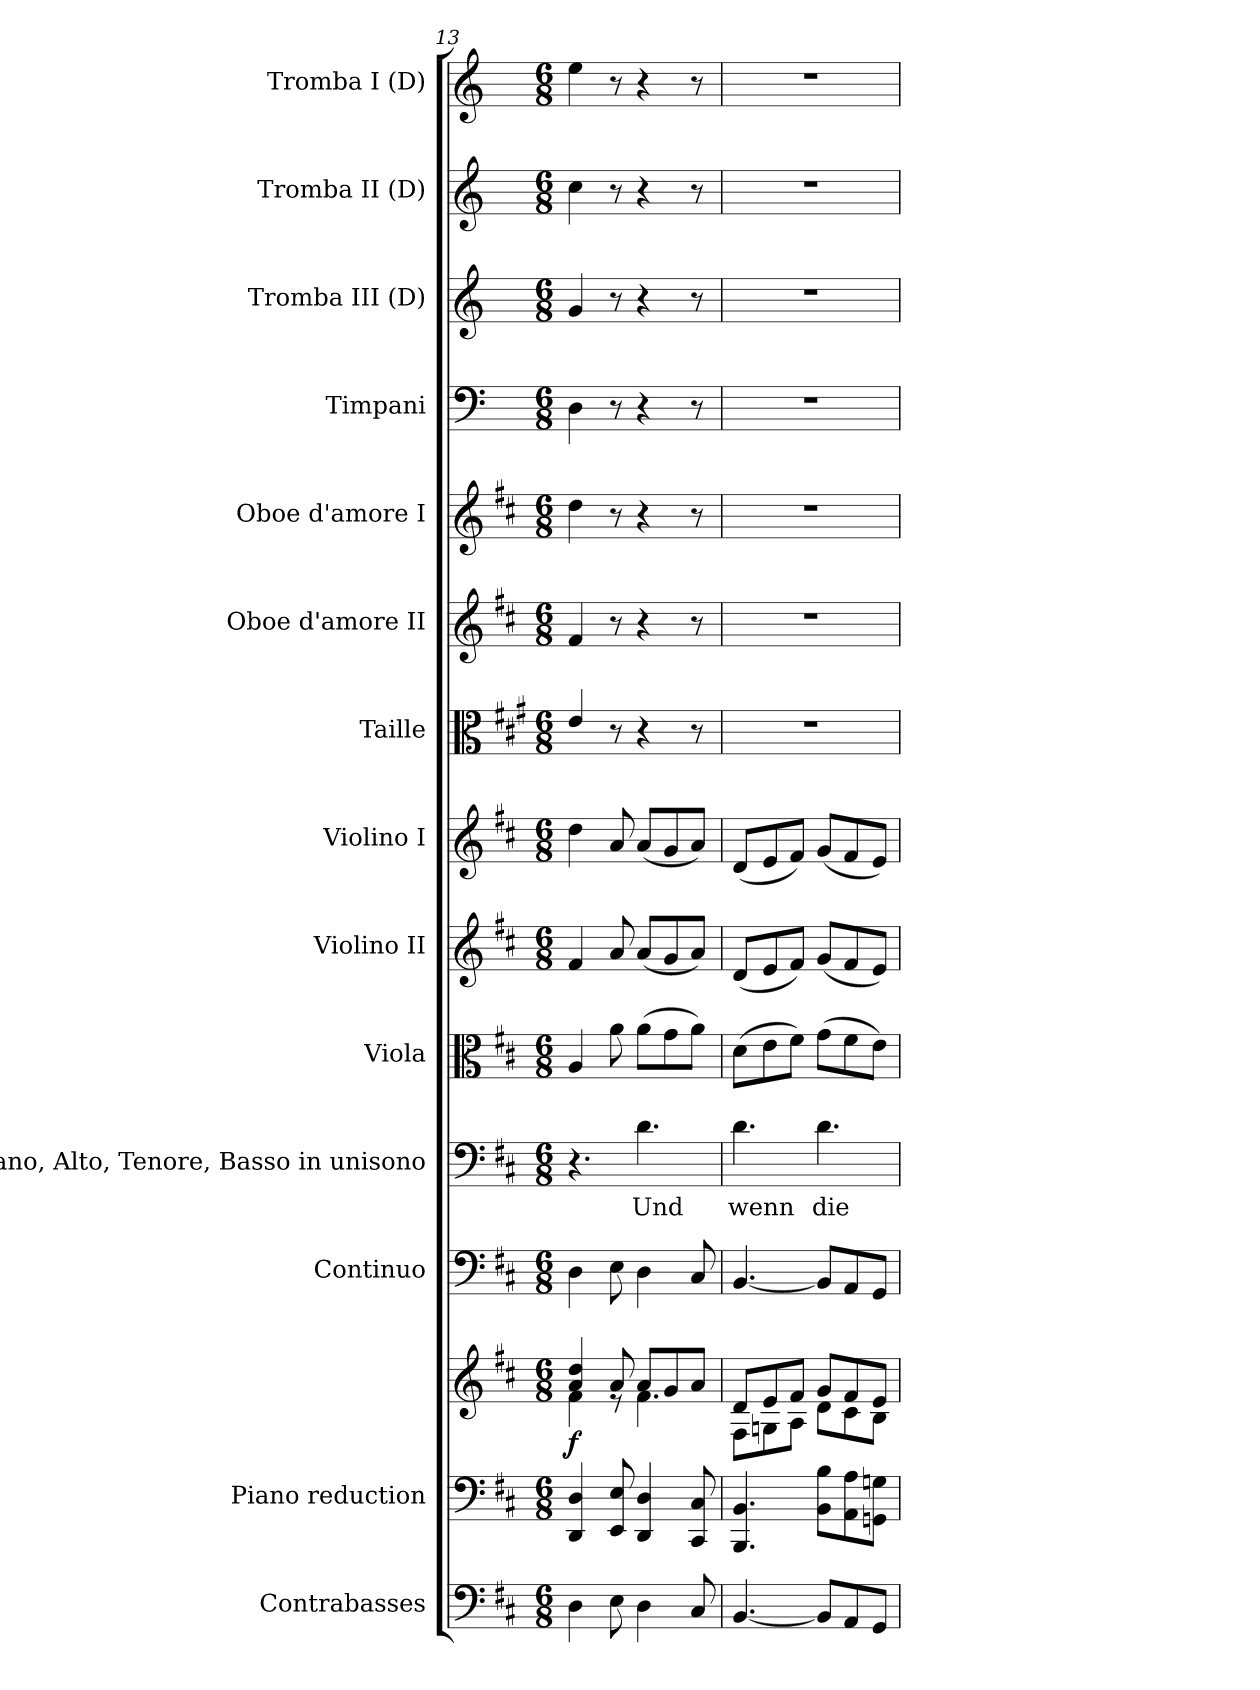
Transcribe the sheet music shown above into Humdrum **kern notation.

**kern	**kern	**kern	**dynam	**kern	**kern	**text	**kern	**kern	**kern	**kern	**kern	**kern	**kern	**kern	**kern	**kern
*part14	*part13	*part13	*part13	*part12	*part11	*part11	*part10	*part9	*part8	*part7	*part6	*part5	*part4	*part3	*part2	*part1
*staff15	*staff14	*staff13	*staff13/14	*staff12	*staff11	*staff11	*staff10	*staff9	*staff8	*staff7	*staff6	*staff5	*staff4	*staff3	*staff2	*staff1
*I"Contrabasses	*I"Piano reduction	*	*	*I"Continuo	*I"Soprano, Alto, Tenore, Basso in unisono	*	*I"Viola	*I"Violino II	*I"Violino I	*I"Taille	*I"Oboe d'amore II	*I"Oboe d'amore I	*I"Timpani	*I"Tromba III (D)	*I"Tromba II (D)	*I"Tromba I (D)
*I'Cbs.	*I'Pno	*	*	*	*	*	*	*	*	*	*I'Ob	*I'Ob	*I'Timp	*	*	*
*clefF4	*clefF4	*clefG2	*	*clefF4	*clefF4	*	*clefC3	*clefG2	*clefG2	*clefC3	*clefG2	*clefG2	*clefF4	*clefG2	*clefG2	*clefG2
*ITrd7c12	*	*	*	*	*	*	*	*	*	*ITrd4c7	*	*	*	*ITrd-1c-2	*ITrd-1c-2	*ITrd-1c-2
*k[f#c#]	*k[f#c#]	*k[f#c#]	*	*k[f#c#]	*k[f#c#]	*	*k[f#c#]	*k[f#c#]	*k[f#c#]	*k[f#c#]	*k[f#c#]	*k[f#c#]	*k[]	*k[f#c#]	*k[f#c#]	*k[f#c#]
*M6/8	*M6/8	*M6/8	*	*M6/8	*M6/8	*	*M6/8	*M6/8	*M6/8	*M6/8	*M6/8	*M6/8	*M6/8	*M6/8	*M6/8	*M6/8
=13	=13	=13	=13	=13	=13	=13	=13	=13	=13	=13	=13	=13	=13	=13	=13	=13
*	*	*^	*	*	*	*	*	*	*	*	*	*	*	*	*	*
!	!	!	!	!LO:DY:b	!	!	!	!	!	!	!	!	!	!	!	!	!
4DD\	4DD/ 4D/	4a/ 4dd/	4f#\	f	4D\	4.r	.	4A/	4f#/	4dd\	4A/	4f#/	4dd\	4D\	4a/	4dd\	4ff#\
8EE\	8EE/ 8E/	8a/	8re	.	8E\	.	.	8a\	8a/	8a/	8r	8r	8r	8r	8r	8r	8r
!	!	!	!	!	!	!	!LO:LY:b	!	!	!	!	!	!	!	!	!	!
4DD\	4DD/ 4D/	8a/L	4.f#\	.	4D\	4.d\	Und	(>8a\L	(<8a/L	(<8a/L	4r	4r	4r	4r	4r	4r	4r
.	.	8g/	.	.	.	.	.	8g\	8g/	8g/	.	.	.	.	.	.	.
8CC#/	8CC#/ 8C#/	8a/J	.	.	8C#/	.	.	8a\J)	8a/J)	8a/J)	8r	8r	8r	8r	8r	8r	8r
!!LO:PB:g=z
=14	=14	=14	=14	=14	=14	=14	=14	=14	=14	=14	=14	=14	=14	=14	=14	=14	=14
!	!	!	!	!	!	!	!LO:LY:b	!	!	!	!	!	!	!	!	!	!
[4.BBB/	4.BBB/ 4.BB/	8d/L	8F#\L	.	[4.BB/	4.d\	wenn	(>8d\L	(<8d/L	(<8d/L	2.r	2.r	2.r	2.r	2.r	2.r	2.r
.	.	8e/	8Gn\	.	.	.	.	8e\	8e/	8e/	.	.	.	.	.	.	.
.	.	8f#/J	8A\J	.	.	.	.	8f#\J)	8f#/J)	8f#/J)	.	.	.	.	.	.	.
!	!	!	!	!	!	!	!LO:LY:b	!	!	!	!	!	!	!	!	!	!
8BBB/L]	8BB\ 8B\L	8g/L	8d\L	.	8BB/L]	4.d\	die	(>8g\L	(<8g/L	(<8g/L	.	.	.	.	.	.	.
8AAA/	8AA\ 8A\	8f#/	8c#\	.	8AA/	.	.	8f#\	8f#/	8f#/	.	.	.	.	.	.	.
8GGG/J	8GGn\ 8Gn\J	8e/J	8B\J	.	8GG/J	.	.	8e\J)	8e/J)	8e/J)	.	.	.	.	.	.	.
*	*	*v	*v	*	*	*	*	*	*	*	*	*	*	*	*	*	*
=	=	=	=	=	=	=	=	=	=	=	=	=	=	=	=	=
*-	*-	*-	*-	*-	*-	*-	*-	*-	*-	*-	*-	*-	*-	*-	*-	*-
